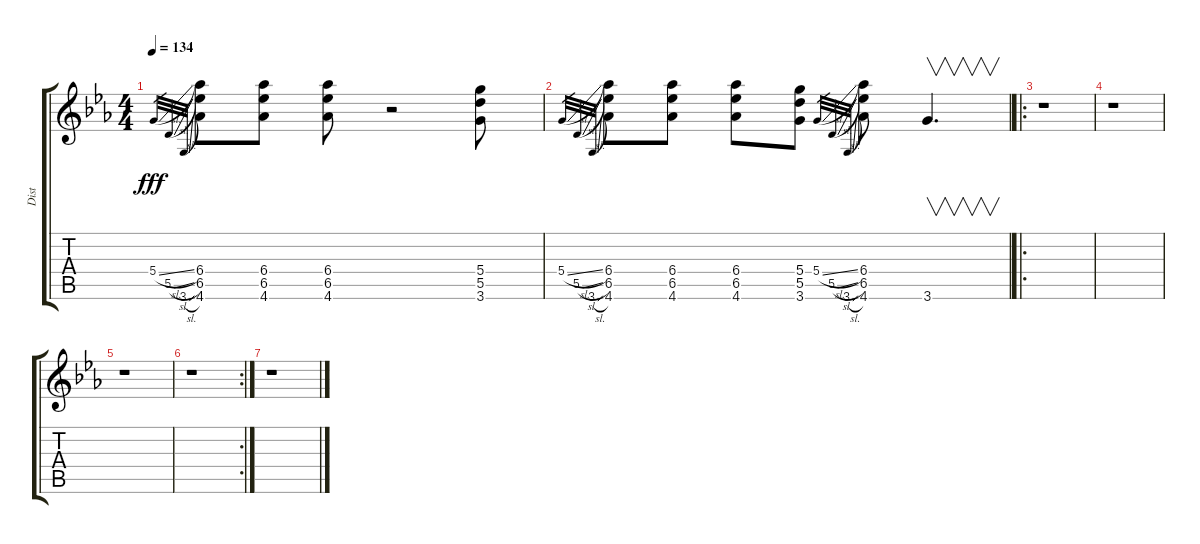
\track ("Dist" "Dist") {instrument distortionguitar}
\staff {score tabs}
\tuning (E4 B3 G3 D3 A2 E2) {hide}
\ts (4 4)
\tempo 134
\clef g2
\ks eb
5.4{sl}.32{gr dy fff} 5.5{sl}.32{gr} 3.6{sl}.32{gr} (6.4 6.5 4.6).8{ot 8vb} (6.4 6.5 4.6).8{ot 8vb} (6.4 6.5 4.6).8{ot 8vb} r.2 (5.4 5.5 3.6).8{ot 8vb} |
5.4{sl}.32{gr} 5.5{sl}.32{gr} 3.6{sl}.32{gr} (6.4 6.5 4.6).8{ot 8vb} (6.4 6.5 4.6).8{ot 8vb} (6.4 6.5 4.6).8{ot 8vb} (5.4 5.5 3.6).8{ot 8vb} 5.4{sl}.32{gr} 5.5{sl}.32{gr} 3.6{sl}.32{gr} (6.4 6.5 4.6).8{ot 8vb} 3.6.4{v d ot 8vb} |
\ro
r.1 |
r.1 |
r.1 |
\rc 2
r.1 |
r.1
